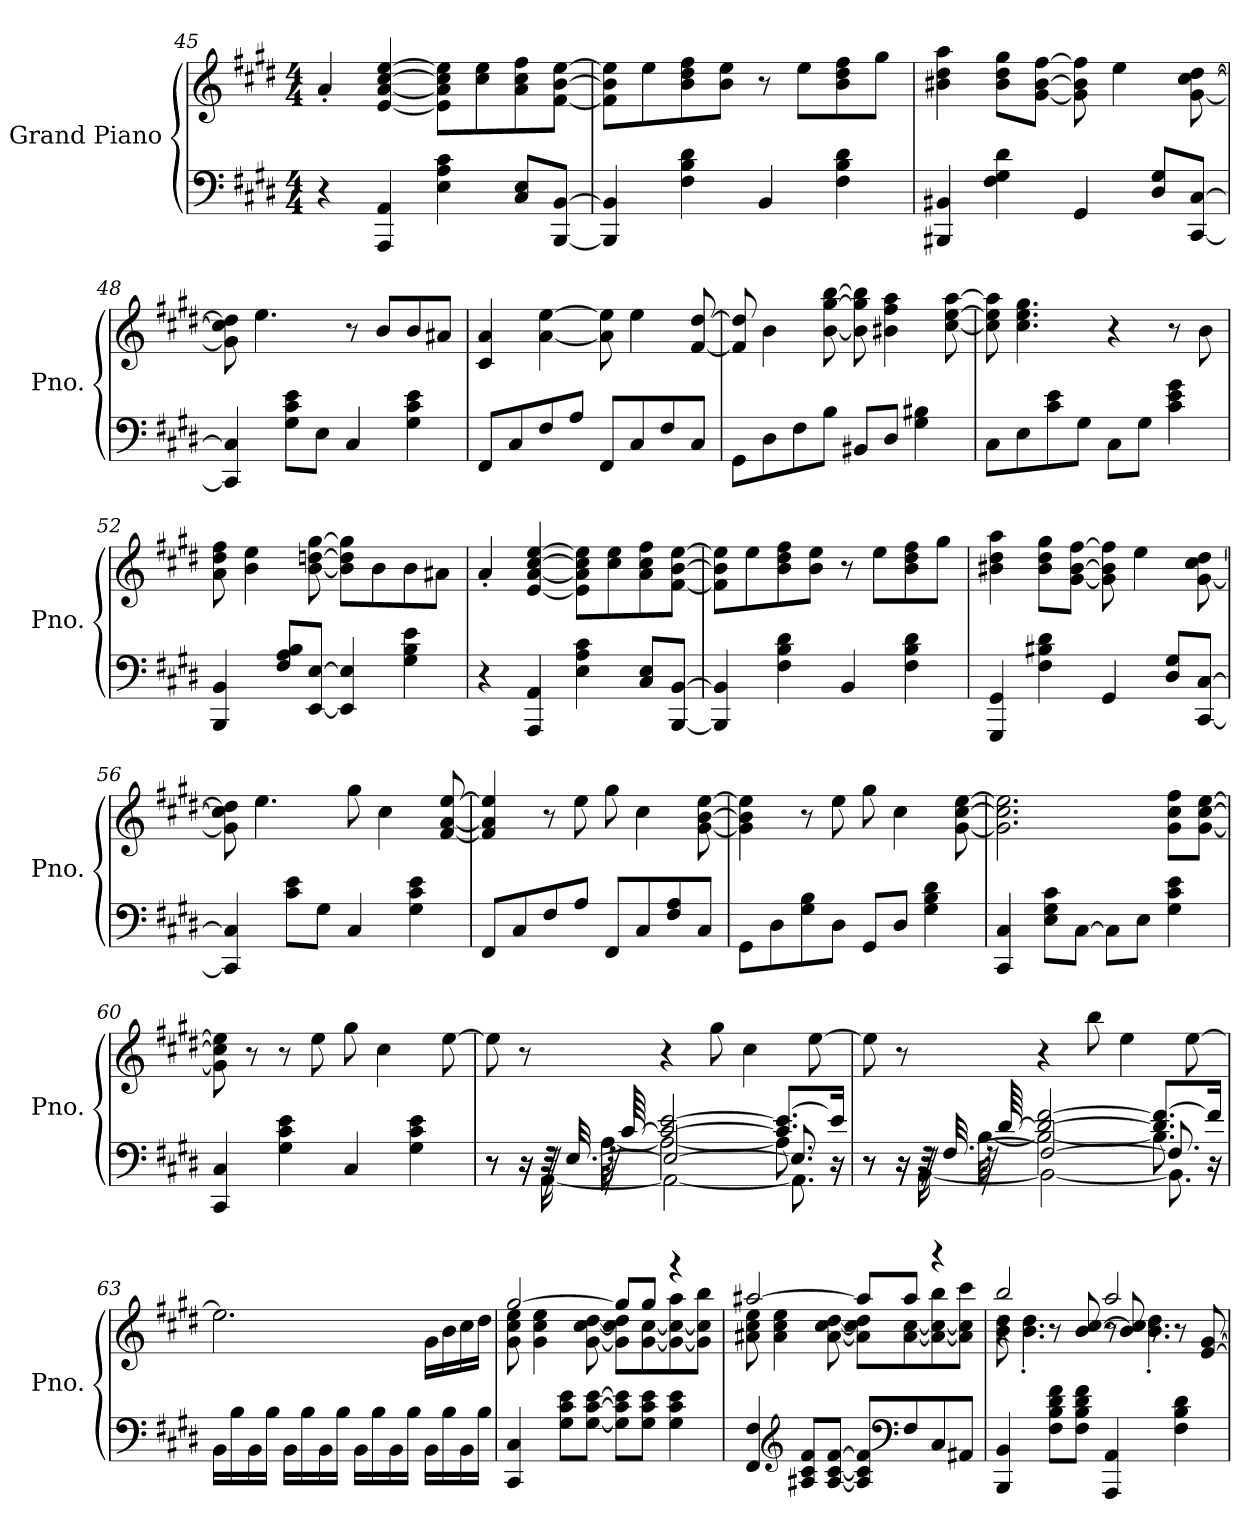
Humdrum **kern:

**kern	**kern
*part1	*part1
*staff2	*staff1
*I"Grand Piano	*
*I'Pno.	*
*clefF4	*clefG2
*k[f#c#g#d#]	*k[f#c#g#d#]
*M4/4	*M4/4
=45	=45
4r	4a'/
4AAA/ 4AA/	[4e/ [4a/ [4cc#/ [4ee/
4E\ 4A\ 4c#\	8e\] 8a\] 8cc#\] 8ee\]L
.	8cc#\ 8ee\
8C#/ 8E/L	8a\ 8cc#\ 8ff#\
[8BBB/ [8BB/J	[8f#\ [8b\ [8ee\J
!!LO:LB:g=z
=46	=46
4BBB/] 4BB/]	8f#\] 8b\] 8ee\]L
.	8ee\
4F#\ 4B\ 4d#\	8b\ 8dd#\ 8ff#\
.	8b\ 8ee\J
4BB/	8r
.	8ee\L
4F#\ 4B\ 4d#\	8b\ 8dd#\ 8ff#\
.	8gg#\J
=47	=47
4BBB#X/ 4BB#X/	4b#X\ 4dd#\ 4aa\
4F#\ 4G#\ 4d#\	8b#\ 8dd#\ 8gg#\L
.	[8g#\ [8b#\ [8ff#\J
4GG#/	8g#\] 8b#\] 8ff#\]
.	4ee\
8D#/ 8G#/L	.
[8CC#/ [8C#/J	[8g#\ [8cc#\ [8dd#\
=48	=48
4CC#/] 4C#/]	8g#\] 8cc#\] 8dd#\]
.	4.ee\
8G#\ 8c#\ 8e\L	.
8E\J	.
4C#/	8r
.	8b/L
4G#\ 4c#\ 4e\	8b/
.	8a#X/J
=49	=49
8FF#/L	4c#/ 4a/
8C#/	.
8F#/	[4a\ [4ee\
8A/J	.
8FF#/L	8a\] 8ee\]
8C#/	4ee\
8F#/	.
8C#/J	[8f#/ [8dd#/
!!LO:LB:g=z
=50	=50
8GG#\L	8f#/] 8dd#/]
8D#\	4b\
8F#\	.
8B\J	[8b\ [8gg#\ [8bb\
8BB#X/L	8b\] 8gg#\] 8bb\]
8D#/J	4b#X\ 4ff#\ 4aa\
4G#\ 4B#X\	.
.	[8cc#\ [8ee\ [8aa\
=51	=51
8C#\L	8cc#\] 8ee\] 8aa\]
8E\	4.cc#\ 4.ee\ 4.gg#\
8c#\ 8e\	.
8G#\J	.
8C#\L	4r
8G#\J	.
4c#\ 4e\ 4g#\	8r
.	8b\
=52	=52
4BBB/ 4BB/	8a\ 8dd#\ 8ff#\
.	4b\ 4ee\
8F#/ 8A/ 8B/L	.
[8EE/ [8E/J	[8b\ [8ddn\ [8gg#\
4EE/] 4E/]	8b\] 8dd\] 8gg#\]L
.	8b\
4G#\ 4B\ 4e\	8b\
.	8a#X\J
=53	=53
4r	4a'/
4AAA/ 4AA/	[4e/ [4a/ [4cc#/ [4ee/
4E\ 4A\ 4c#\	8e\] 8a\] 8cc#\] 8ee\]L
.	8cc#\ 8ee\
8C#/ 8E/L	8a\ 8cc#\ 8ff#\
[8BBB/ [8BB/J	[8f#\ [8b\ [8ee\J
!!LO:PB:g=z
=54	=54
4BBB/] 4BB/]	8f#\] 8b\] 8ee\]L
.	8ee\
4F#\ 4B\ 4d#\	8b\ 8dd#\ 8ff#\
.	8b\ 8ee\J
4BB/	8r
.	8ee\L
4F#\ 4B\ 4d#\	8b\ 8dd#\ 8ff#\
.	8gg#\J
=55	=55
4GGG#/ 4GG#/	4b#X\ 4dd#\ 4aa\
4F#\ 4B#X\ 4d#\	8b#\ 8dd#\ 8gg#\L
.	[8g#\ [8b#\ [8ff#\J
4GG#/	8g#\] 8b#\] 8ff#\]
.	4ee\
8D#/ 8G#/L	.
[8CC#/ [8C#/J	[8g#\ [8cc#\ [8dd#\
=56	=56
4CC#/] 4C#/]	8g#\] 8cc#\] 8dd#\]
.	4.ee\
8c#\ 8e\L	.
8G#\J	.
4C#/	8gg#\
.	4cc#\
4G#\ 4c#\ 4e\	.
.	[8f#/ [8a/ [8ee/
=57	=57
8FF#/L	4f#/] 4a/] 4ee/]
8C#/	.
8F#/	8r
8A/J	8ee\
8FF#/L	8gg#\
8C#/	4cc#\
8F#/ 8A/	.
8C#/J	[8g#\ [8b\ [8ee\
!!LO:LB:g=z
=58	=58
8GG#\L	4g#\] 4b\] 4ee\]
8D#\	.
8G#\ 8B\	8r
8D#\J	8ee\
8GG#/L	8gg#\
8D#/J	4cc#\
4G#\ 4B\ 4d#\	.
.	[8g#\ [8cc#\ [8ee\
=59	=59
4CC#/ 4C#/	2.g#\] 2.cc#\] 2.ee\]
8E\ 8G#\ 8c#\L	.
[8C#\J	.
8C#\L]	.
8E\J	.
4G#\ 4c#\ 4e\	8g#\ 8cc#\ 8ff#\L
.	[8g#\ [8cc#\ [8ee\J
=60	=60
4CC#/ 4C#/	8g#\] 8cc#\] 8ee\]
.	8r
4G#\ 4c#\ 4e\	8r
.	8ee\
4C#/	8gg#\
.	4cc#\
4G#\ 4c#\ 4e\	.
.	[8ee\
!!LO:LB:g=z
=61	=61
*^	*
*	*^	*
*	*	*^	*
8r	8r	8r	8r	8ee\]
16r	16r	16r	16r	8r
32r	32r	64r	[16AA\	.
.	.	[32.E/	.	.
64r	[32A\	.	.	.
[64c#/	.	.	.	.
2c#/_ [2e/	2A\_	2E/_	2AA\_	4r
.	.	.	.	8gg#\
.	.	.	.	4cc#\
8.c#/] 8.e/_L	8.A\]	8.E/]	8.AA\]	.
.	.	.	.	[8ee\
16e/Jk]	16r	16r	16r	.
=62	=62	=62	=62	=62
8r	8r	8r	8r	8ee\]
16r	16r	16r	16r	8r
32r	32r	64r	[16BB\	.
.	.	[32.F#/	.	.
64r	[32B\	.	.	.
[64d#/	.	.	.	.
2d#/_ [2f#/	2B\_	2F#/_	2BB\_	4r
.	.	.	.	8bb\
.	.	.	.	4ee\
8.d#/] 8.f#/_L	8.B\]	8.F#/]	8.BB\]	.
.	.	.	.	[8ee\
16f#/Jk]	16r	16r	16r	.
*v	*v	*v	*v	*
!!LO:LB:g=z
=63	=63
16BB\LL	2.ee\]
16B\	.
16BB\	.
16B\JJ	.
16BB\LL	.
16B\	.
16BB\	.
16B\JJ	.
16BB\LL	.
16B\	.
16BB\	.
16B\JJ	.
16BB\LL	16g#\LL
16B\	16b\
16BB\	16cc#\
16B\JJ	16dd#\JJ
=64	=64
*	*^
4CC#/ 4C#/	[2gg#/	8g#\ 8cc#\ 8ee\
.	.	4g#\ 4cc#\ 4ee\
8G#\ 8c#\ 8e\L	.	.
[8G#\ [8c#\ [8e\J	.	[8g#\ [8cc#\ [8dd#\
8G#\] 8c#\] 8e\]L	8gg#/L]	8g#\] 8cc#\] 8dd#\]L
8G#\ 8c#\ 8e\J	8gg#/J	[8g#\ [8cc#\
4G#\ 4c#\ 4e\	4r	8g#\_ 8cc#\_ 8aa\
.	.	8g#\] 8cc#\] 8bb\J
=65	=65	=65
4FF#/ 4F#/	[2aa#X/	8a#X\ 8cc#\ 8ee\
.	.	4a#\ 4cc#\ 4ee\
*clefG2	*	*
8A#X/ 8c#/ 8f#/L	.	.
[8A#/ [8c#/ [8f#/J	.	[8a#\ [8cc#\ [8dd#\
8A#/] 8c#/] 8f#/]L	8aa#/L]	8a#\] 8cc#\] 8dd#\]L
*clefF4	*	*
8F#/	8aa#/J	[8a#\ [8cc#\
8C#/	4r	8a#\_ 8cc#\_ 8bb\
8AA#X/J	.	8a#\] 8cc#\] 8ccc#\J
!!LO:LB:g=z
=66	=66	=66
*	*	*^
4BBB/ 4BB/	2bb/	8b\ 8dd#\	4r
.	.	4.b\' 4.dd#\'	.
8F#\ 8B\ 8d#\ 8f#\L	.	.	8r
8F#\ 8B\ 8d#\ 8f#\J	.	.	[8b/ [8cc#/
4AAA/ 4AA/	2aa/	8r	8b/] 8cc#/]
.	.	4.b\' 4.dd#\'	8r
4F#\ 4B\ 4d#\	.	.	8r
.	.	.	[8e/ [8g#/
*	*v	*v	*v
=	=
*-	*-
